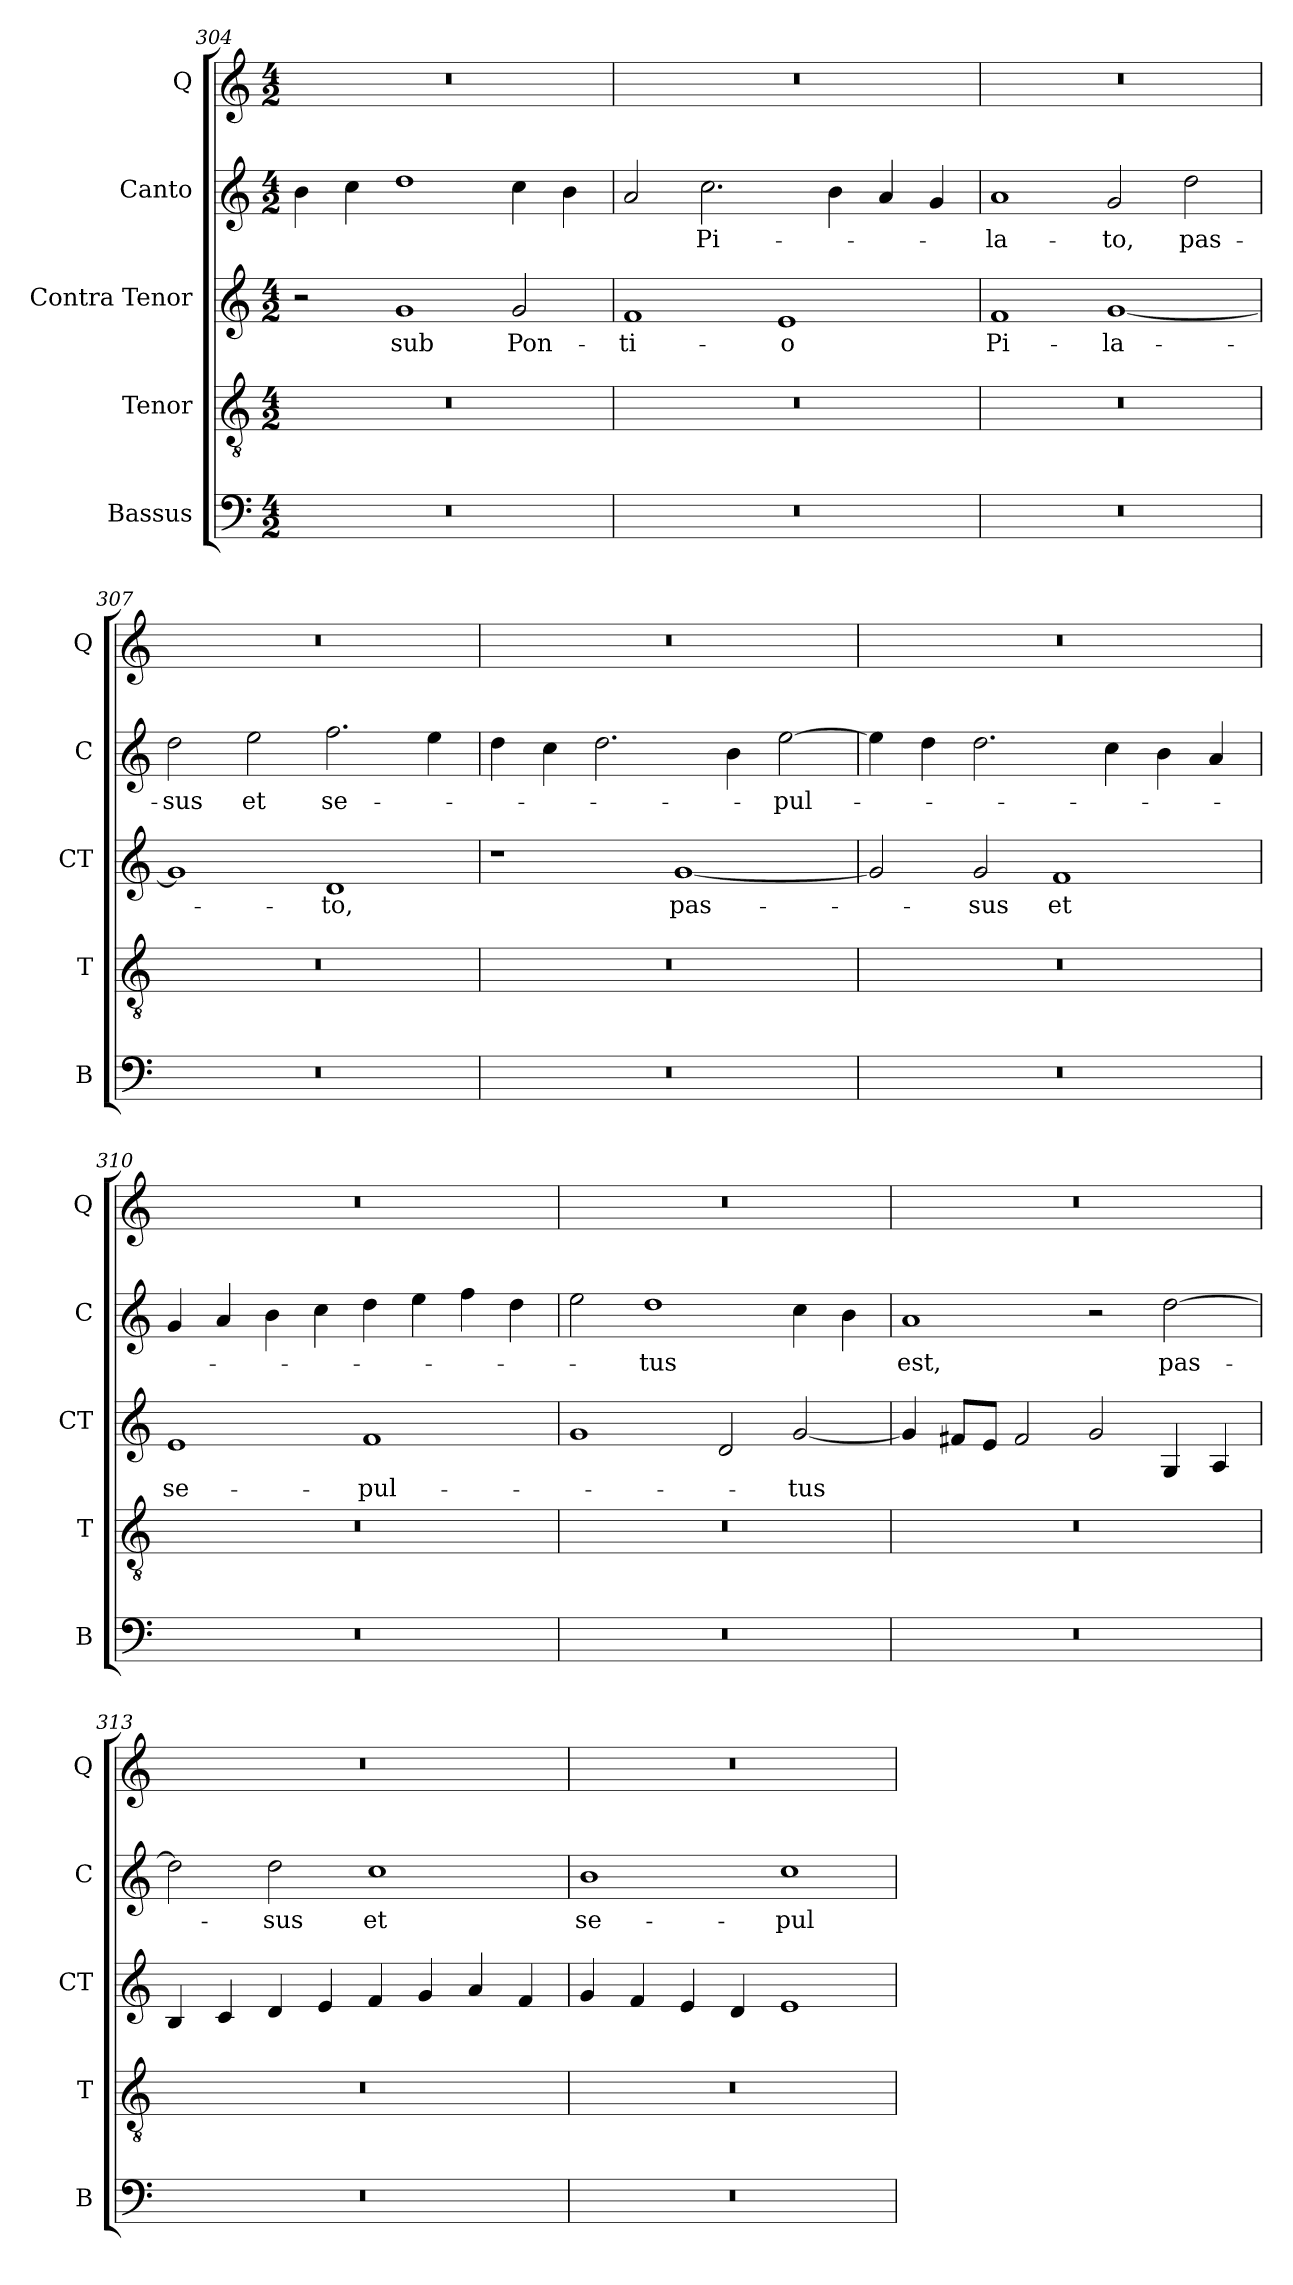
**kern	**kern	**kern	**text	**kern	**text	**kern
*part5	*part4	*part3	*part3	*part2	*part2	*part1
*staff5	*staff4	*staff3	*staff3	*staff2	*staff2	*staff1
*I"Bassus	*I"Tenor	*I"Contra Tenor	*	*I"Canto	*	*I"Q
*I'B	*I'T	*I'CT	*	*I'C	*	*I'Q
*clefF4	*clefGv2	*clefG2	*	*clefG2	*	*clefG2
*k[]	*k[]	*k[]	*	*k[]	*	*k[]
*C:	*C:	*C:	*	*C:	*	*C:
*M4/2	*M4/2	*M4/2	*	*M4/2	*	*M4/2
=304	=304	=304	=304	=304	=304	=304
0r	0r	2r	.	4b\	.	0r
.	.	.	.	4cc\	.	.
!	!	!	!LO:LY:b	!	!	!
.	.	1g	sub	1dd	.	.
!	!	!	!LO:LY:b	!	!	!
.	.	2g/	Pon-	4cc\	.	.
.	.	.	.	4b\	.	.
=305	=305	=305	=305	=305	=305	=305
!	!	!	!LO:LY:b	!	!	!
0r	0r	1f	-ti-	2a/	.	0r
!	!	!	!	!	!LO:LY:b	!
.	.	.	.	2.cc\	Pi-	.
!	!	!	!LO:LY:b	!	!	!
.	.	1e	-o	.	.	.
.	.	.	.	4b\	.	.
.	.	.	.	4a/	.	.
.	.	.	.	4g/	.	.
!!LO:LB:g=z
=306	=306	=306	=306	=306	=306	=306
!	!	!	!LO:LY:b	!	!	!
!	!	!	!	!	!LO:LY:b	!
0r	0r	1f	Pi-	1a	-la-	0r
!	!	!	!LO:LY:b	!	!	!
!	!	!	!	!	!LO:LY:b	!
.	.	[1g	-la-	2g/	-to,	.
!	!	!	!	!	!LO:LY:b	!
.	.	.	.	2dd\	pas-	.
=307	=307	=307	=307	=307	=307	=307
!	!	!	!	!	!LO:LY:b	!
0r	0r	1g]	.	2dd\	-sus	0r
!	!	!	!	!	!LO:LY:b	!
.	.	.	.	2ee\	et	.
!	!	!	!LO:LY:b	!	!	!
!	!	!	!	!	!LO:LY:b	!
.	.	1d	-to,	2.ff\	se-	.
.	.	.	.	4ee\	.	.
=308	=308	=308	=308	=308	=308	=308
0r	0r	1r	.	4dd\	.	0r
.	.	.	.	4cc\	.	.
.	.	.	.	2.dd\	.	.
!	!	!	!LO:LY:b	!	!	!
.	.	[1g	pas-	.	.	.
.	.	.	.	4b\	.	.
!	!	!	!	!	!LO:LY:b	!
.	.	.	.	[2ee\	-pul-	.
=309	=309	=309	=309	=309	=309	=309
0r	0r	2g/]	.	4ee\]	.	0r
.	.	.	.	4dd\	.	.
!	!	!	!LO:LY:b	!	!	!
.	.	2g/	-sus	2.dd\	.	.
!	!	!	!LO:LY:b	!	!	!
.	.	1f	et	.	.	.
.	.	.	.	4cc\	.	.
.	.	.	.	4b\	.	.
.	.	.	.	4a/	.	.
=310	=310	=310	=310	=310	=310	=310
!	!	!	!LO:LY:b	!	!	!
0r	0r	1e	se-	4g/	.	0r
.	.	.	.	4a/	.	.
.	.	.	.	4b\	.	.
.	.	.	.	4cc\	.	.
!	!	!	!LO:LY:b	!	!	!
.	.	1f	-pul-	4dd\	.	.
.	.	.	.	4ee\	.	.
.	.	.	.	4ff\	.	.
.	.	.	.	4dd\	.	.
!!LO:LB:g=z
=311	=311	=311	=311	=311	=311	=311
0r	0r	1g	.	2ee\	.	0r
!	!	!	!	!	!LO:LY:b	!
.	.	.	.	1dd	-tus	.
.	.	2d/	.	.	.	.
!	!	!	!LO:LY:b	!	!	!
.	.	[2g/	-tus	4cc\	.	.
.	.	.	.	4b\	.	.
=312	=312	=312	=312	=312	=312	=312
!	!	!	!	!	!LO:LY:b	!
0r	0r	4g/]	.	1a	est,	0r
.	.	8f#X/L	.	.	.	.
.	.	8e/J	.	.	.	.
.	.	2f#/	.	.	.	.
.	.	2g/	.	2r	.	.
!	!	!	!	!	!LO:LY:b	!
.	.	4G/	.	[2dd\	pas-	.
.	.	4A/	.	.	.	.
=313	=313	=313	=313	=313	=313	=313
0r	0r	4B/	.	2dd\]	.	0r
.	.	4c/	.	.	.	.
!	!	!	!	!	!LO:LY:b	!
.	.	4d/	.	2dd\	-sus	.
.	.	4e/	.	.	.	.
!	!	!	!	!	!LO:LY:b	!
.	.	4f/	.	1cc	et	.
.	.	4g/	.	.	.	.
.	.	4a/	.	.	.	.
.	.	4f/	.	.	.	.
=314	=314	=314	=314	=314	=314	=314
!	!	!	!	!	!LO:LY:b	!
0r	0r	4g/	.	1b	se-	0r
.	.	4f/	.	.	.	.
.	.	4e/	.	.	.	.
.	.	4d/	.	.	.	.
!	!	!	!	!	!LO:LY:b	!
.	.	1e	.	1cc	-pul-	.
=	=	=	=	=	=	=
*-	*-	*-	*-	*-	*-	*-
